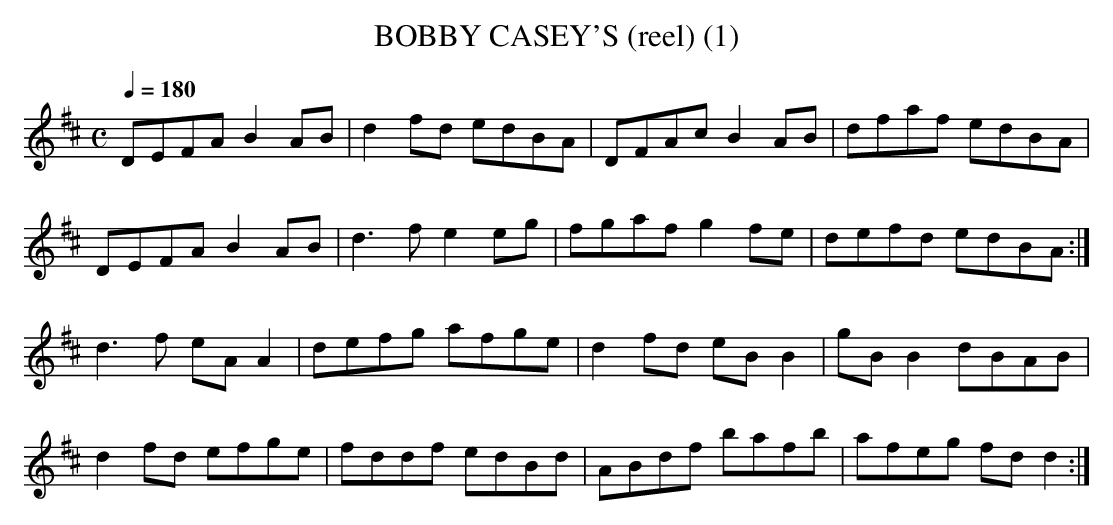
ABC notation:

X:1
T:BOBBY CASEY'S (reel) (1)
M:C
Q:1/4=180
L:1/8
K:D
DEFA B2AB|d2fd edBA|DFAc B2AB|dfaf edBA|
DEFA B2AB|d3f e2eg|fgaf g2fe|defd edBA :|
d3f eAA2|defg afge|d2fd eBB2|gBB2 dBAB|
d2fd efge|fddf edBd|ABdf bafb|afeg fdd2 :|
